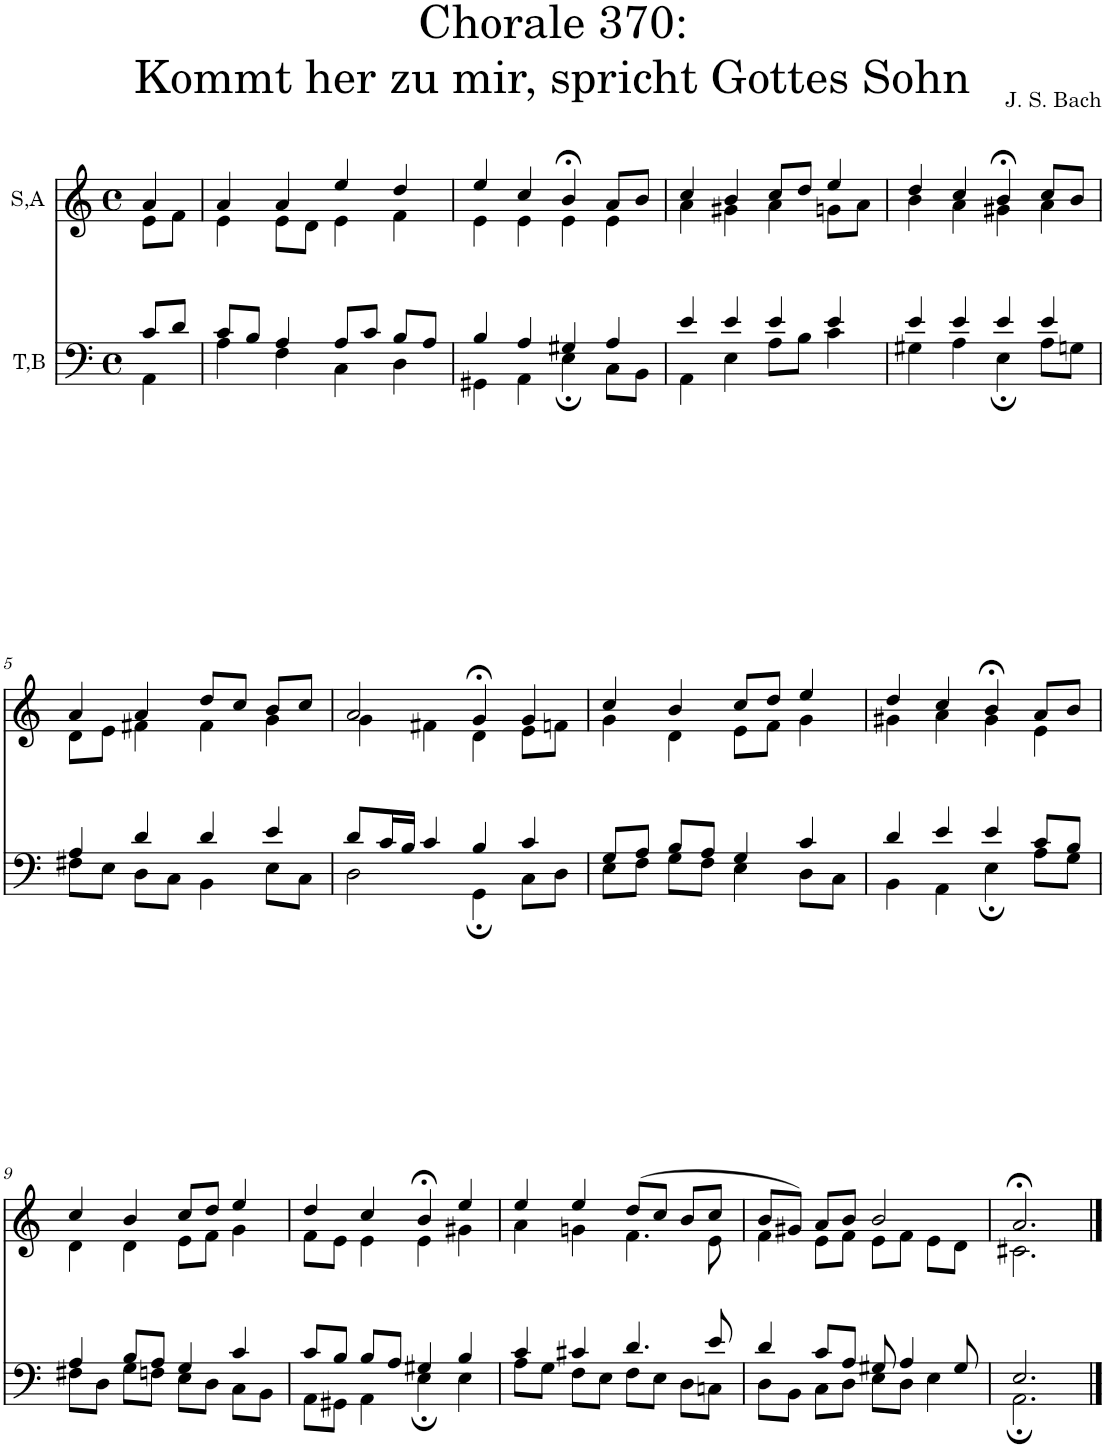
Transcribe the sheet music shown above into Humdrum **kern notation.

**kern	**kern
*part2	*part1
*staff2	*staff1
*I"T,B	*I"S,A
*clefF4	*clefG2
*k[]	*k[]
*M4/4	*M4/4
*met(c)	*met(c)
=	=
*^	*^
8c/L	4AA\	4a/	8e\L
8d/J	.	.	8f\J
=1	=1	=1	=1
8c/L	4A\	4a/	4e\
8B/J	.	.	.
4A/	4F\	4a/	8e\L
.	.	.	8d\J
8A/L	4C\	4ee/	4e\
8c/J	.	.	.
8B/L	4D\	4dd/	4f\
8A/J	.	.	.
=2	=2	=2	=2
4B/	4GG#X\	4ee/	4e\
4A/	4AA\	4cc/	4e\
4G#X/	4E;\	4b;</	4e\
4A/	8C\L	8a/L	4e\
.	8BB\J	8b/J	.
=3	=3	=3	=3
4e/	4AA\	4cc/	4a\
4e/	4E\	4b/	4g#X\
4e/	8A\L	8cc/L	4a\
.	8B\J	8dd/J	.
4e/	4c\	4ee/	8gn\L
.	.	.	8a\J
=4	=4	=4	=4
4e/	4G#X\	4dd/	4b\
4e/	4A\	4cc/	4a\
4e/	4E;\	4b;</	4g#X\
4e/	8A\L	8cc/L	4a\
.	8Gn\J	8b/J	.
!!LO:LB:g=z	!!
=5	=5	=5	=5
4A/	8F#X\L	4a/	8d\L
.	8E\J	.	8e\J
4d/	8D\L	4a/	4f#X\
.	8C\J	.	.
4d/	4BB\	8dd/L	4f#\
.	.	8cc/J	.
4e/	8E\L	8b/L	4g\
.	8C\J	8cc/J	.
=6	=6	=6	=6
8d/L	2D\	2a/	4g\
16c/L	.	.	.
16B/JJ	.	.	.
4c/	.	.	4f#X\
4B/	4GG;\	4g;</	4d\
4c/	8C\L	4g/	8e\L
.	8D\J	.	8fn\J
=7	=7	=7	=7
8G/L	8E\L	4cc/	4g\
8A/J	8F\J	.	.
8B/L	8G\L	4b/	4d\
8A/J	8F\J	.	.
4G/	4E\	8cc/L	8e\L
.	.	8dd/J	8f\J
4c/	8D\L	4ee/	4g\
.	8C\J	.	.
=8	=8	=8	=8
4d/	4BB\	4dd/	4g#X\
4e/	4AA\	4cc/	4a\
4e/	4E;\	4b;</	4g#\
8c/L	8A\L	8a/L	4e\
8B/J	8G\J	8b/J	.
!!LO:LB:g=z	!!
=9	=9	=9	=9
4A/	8F#X\L	4cc/	4d\
.	8D\J	.	.
8B/L	8G\L	4b/	4d\
8A/J	8Fn\J	.	.
4G/	8E\L	8cc/L	8e\L
.	8D\J	8dd/J	8f\J
4c/	8C\L	4ee/	4g\
.	8BB\J	.	.
=10	=10	=10	=10
8c/L	8AA\L	4dd/	8f\L
8B/J	8GG#X\J	.	8e\J
8B/L	4AA\	4cc/	4e\
8A/J	.	.	.
4G#X/	4E;\	4b;</	4e\
4B/	4E\	4ee/	4g#X\
=11	=11	=11	=11
4c/	8A\L	4ee/	4a\
.	8G\J	.	.
4c#X/	8F\L	4ee/	4gn\
.	8E\J	.	.
4.d/	8F\L	(>8dd/L	4.f\
.	8E\J	8cc/J	.
.	8D\L	8b/L	.
8e/	8Cn\J	8cc/J	8e\
=12	=12	=12	=12
4d/	8D\L	8b/L	4f\
.	8BB\J	8g#X/J)	.
8c/L	8C\L	8a/L	8e\L
8A/J	8D\J	8b/J	8f\J
8G#X/	8E\L	2b/	8e\L
4A/	8D\J	.	8f\J
.	4E\	.	8e\L
8G#/	.	.	8d\J
=13	=13	=13	=13
2.E/	2.AA;\	2.a;</	2.c#X\
*v	*v	*	*
*	*v	*v
==	==
*-	*-
